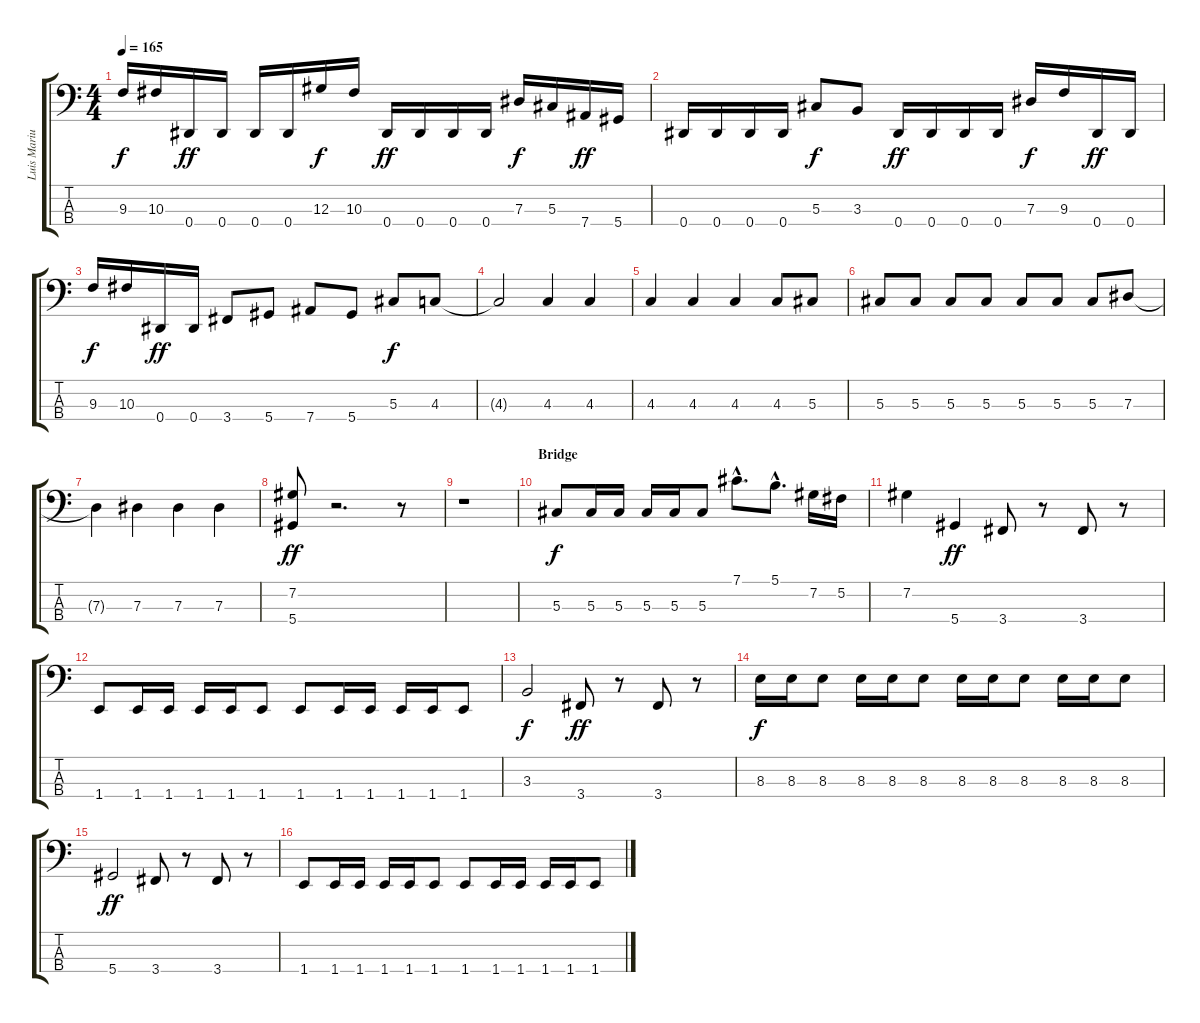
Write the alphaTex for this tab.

\track ("Luis Mariutti" "Luis Mariu") {instrument electricbassfinger}
\staff {score tabs}
\tuning (Gb2 Db2 Ab1 Eb1) {hide}
\ts (4 4)
\tempo 165
\clef f4
\ks c
9.3.16{dy f} 10.3.16 0.4.16{dy ff} 0.4.16 0.4.16 0.4.16 12.3.16{dy f} 10.3.16 0.4.16{dy ff} 0.4.16 0.4.16 0.4.16 7.3.16{dy f} 5.3.16 7.4.16{dy ff} 5.4.16 |
0.4.16 0.4.16 0.4.16 0.4.16 5.3.8{dy f} 3.3.8 0.4.16{dy ff} 0.4.16 0.4.16 0.4.16 7.3.16{dy f} 9.3.16 0.4.16{dy ff} 0.4.16 |
9.3.16{dy f} 10.3.16 0.4.16{dy ff} 0.4.16 3.4.8 5.4.8 7.4.8 5.4.8 5.3.8{dy f} 4.3.8 |
4.3{t}.2 4.3.4 4.3.4 |
4.3.4 4.3.4 4.3.4 4.3.8 5.3.8 |
5.3.8 5.3.8 5.3.8 5.3.8 5.3.8 5.3.8 5.3.8 7.3.8 |
7.3{t}.4 7.3.4 7.3.4 7.3.4 |
(7.2 5.4).8{dy ff} r.2{d} r.8 |
r.1 |
\section ("" "Bridge")
5.3.8{dy f} 5.3.16 5.3.16 5.3.16 5.3.16 5.3.8 7.1{hac}.8{d} 5.1{hac}.8{d} 7.2.16 5.2.16 |
7.2.4 5.4.4{dy ff} 3.4.8 r.8 3.4.8 r.8 |
1.4.8 1.4.16 1.4.16 1.4.16 1.4.16 1.4.8 1.4.8 1.4.16 1.4.16 1.4.16 1.4.16 1.4.8 |
3.3.2{dy f} 3.4.8{dy ff} r.8 3.4.8 r.8 |
8.3.16{dy f} 8.3.16 8.3.8 8.3.16 8.3.16 8.3.8 8.3.16 8.3.16 8.3.8 8.3.16 8.3.16 8.3.8 |
5.4.2{dy ff} 3.4.8 r.8 3.4.8 r.8 |
1.4.8 1.4.16 1.4.16 1.4.16 1.4.16 1.4.8 1.4.8 1.4.16 1.4.16 1.4.16 1.4.16 1.4.8
